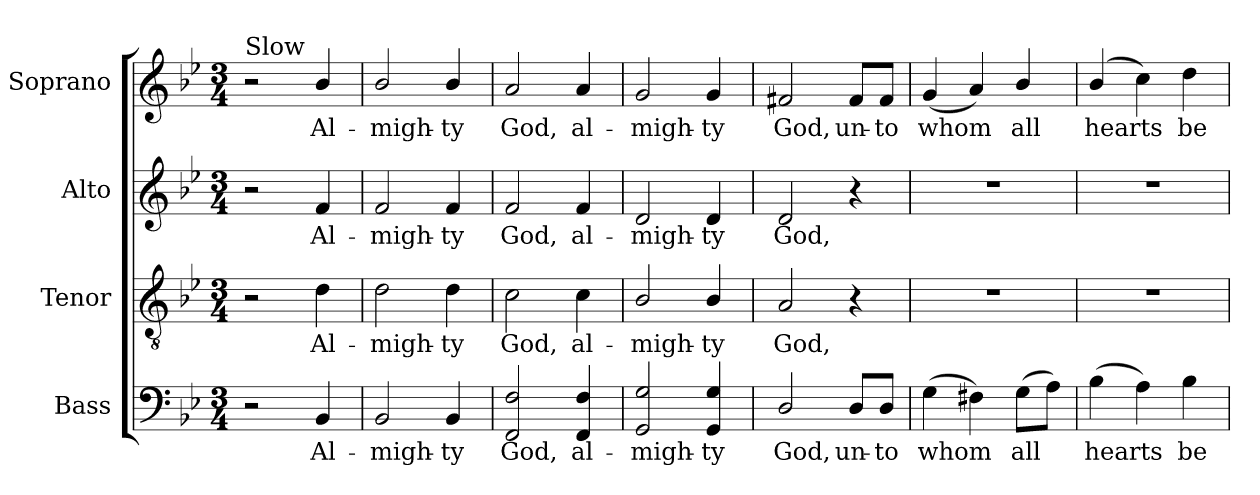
**kern	**text	**kern	**text	**kern	**text	**kern	**text
*part4	*part4	*part3	*part3	*part2	*part2	*part1	*part1
*staff4	*staff4	*staff3	*staff3	*staff2	*staff2	*staff1	*staff1
*I"Bass	*	*I"Tenor	*	*I"Alto	*	*I"Soprano	*
*I'B.	*	*I'T.	*	*I'A.	*	*I'S.	*
!!LO:PB:g=z
*clefF4	*	*clefGv2	*	*clefG2	*	*clefG2	*
*	*	*ITrd7c12	*	*	*	*	*
*k[b-e-]	*	*k[b-e-]	*	*k[b-e-]	*	*k[b-e-]	*
*B-:	*	*B-:	*	*B-:	*	*B-:	*
*M3/4	*	*M3/4	*	*M3/4	*	*M3/4	*
=	=	=	=	=	=	=	=
!	!	!	!	!	!	!LO:TX:a:t=Slow	!
2r	.	2r	.	2r	.	2r	.
!	!LO:LY:b:color=#000000	!	!	!	!	!	!
!	!	!	!LO:LY:b:color=#000000	!	!	!	!
!	!	!	!	!	!LO:LY:b:color=#000000	!	!
!	!	!	!	!	!	!	!LO:LY:b:color=#000000
4BB-i/	Al-	4Di\	Al-	4fi/	Al-	4b-i/	Al-
=1	=1	=1	=1	=1	=1	=1	=1
!	!LO:LY:b:color=#000000	!	!	!	!	!	!
!	!	!	!LO:LY:b:color=#000000	!	!	!	!
!	!	!	!	!	!LO:LY:b:color=#000000	!	!
!	!	!	!	!	!	!	!LO:LY:b:color=#000000
2BB-i/	-migh-	2Di\	-migh-	2fi/	-migh-	2b-i/	-migh-
!	!LO:LY:b:color=#000000	!	!	!	!	!	!
!	!	!	!LO:LY:b:color=#000000	!	!	!	!
!	!	!	!	!	!LO:LY:b:color=#000000	!	!
!	!	!	!	!	!	!	!LO:LY:b:color=#000000
4BB-i/	-ty	4Di\	-ty	4fi/	-ty	4b-i/	-ty
=2	=2	=2	=2	=2	=2	=2	=2
!	!LO:LY:b:color=#000000	!	!	!	!	!	!
!	!	!	!LO:LY:b:color=#000000	!	!	!	!
!	!	!	!	!	!LO:LY:b:color=#000000	!	!
!	!	!	!	!	!	!	!LO:LY:b:color=#000000
2FFi/ 2Fi	God,	2Ci\	God,	2fi/	God,	2ai/	God,
!	!LO:LY:b:color=#000000	!	!	!	!	!	!
!	!	!	!LO:LY:b:color=#000000	!	!	!	!
!	!	!	!	!	!LO:LY:b:color=#000000	!	!
!	!	!	!	!	!	!	!LO:LY:b:color=#000000
4FFi/ 4Fi	al-	4Ci\	al-	4fi/	al-	4ai/	al-
=3	=3	=3	=3	=3	=3	=3	=3
!	!LO:LY:b:color=#000000	!	!	!	!	!	!
!	!	!	!LO:LY:b:color=#000000	!	!	!	!
!	!	!	!	!	!LO:LY:b:color=#000000	!	!
!	!	!	!	!	!	!	!LO:LY:b:color=#000000
2GGi/ 2Gi	-migh-	2BB-i/	-migh-	2di/	-migh-	2gi/	-migh-
!	!LO:LY:b:color=#000000	!	!	!	!	!	!
!	!	!	!LO:LY:b:color=#000000	!	!	!	!
!	!	!	!	!	!LO:LY:b:color=#000000	!	!
!	!	!	!	!	!	!	!LO:LY:b:color=#000000
4GGi/ 4Gi	-ty	4BB-i/	-ty	4di/	-ty	4gi/	-ty
=4	=4	=4	=4	=4	=4	=4	=4
!	!LO:LY:b:color=#000000	!	!	!	!	!	!
!	!	!	!LO:LY:b:color=#000000	!	!	!	!
!	!	!	!	!	!LO:LY:b:color=#000000	!	!
!	!	!	!	!	!	!	!LO:LY:b:color=#000000
2Di/	God,	2AAi/	God,	2di/	God,	2f#Xi/	God,
!	!LO:LY:b:color=#000000	!	!	!	!	!	!
!	!	!	!	!	!	!	!LO:LY:b:color=#000000
8Di/L	un-	4r	.	4r	.	8f#i/L	un-
!	!LO:LY:b:color=#000000	!	!	!	!	!	!
!	!	!	!	!	!	!	!LO:LY:b:color=#000000
8Di/J	-to	.	.	.	.	8f#i/J	-to
=5	=5	=5	=5	=5	=5	=5	=5
!	!LO:LY:b:color=#000000	!LO:N:vis=1	!	!LO:N:vis=1	!	!	!
!	!	!	!	!	!	!	!LO:LY:b:color=#000000
(4Gi\	whom	2.r	.	2.r	.	(4gi/	whom
4F#Xi\)	.	.	.	.	.	4ai/)	.
!	!LO:LY:b:color=#000000	!	!	!	!	!	!
!	!	!	!	!	!	!	!LO:LY:b:color=#000000
(8Gi\L	all	.	.	.	.	4b-i/	all
8Ai\J)	.	.	.	.	.	.	.
=6	=6	=6	=6	=6	=6	=6	=6
!	!LO:LY:b:color=#000000	!LO:N:vis=1	!	!LO:N:vis=1	!	!	!
!	!	!	!	!	!	!	!LO:LY:b:color=#000000
(4B-i\	hearts	2.r	.	2.r	.	(4b-i/	hearts
4Ai\)	.	.	.	.	.	4cci\)	.
!	!LO:LY:b:color=#000000	!	!	!	!	!	!
!	!	!	!	!	!	!	!LO:LY:b:color=#000000
4B-i\	be	.	.	.	.	4ddi\	be
=	=	=	=	=	=	=	=
*-	*-	*-	*-	*-	*-	*-	*-
